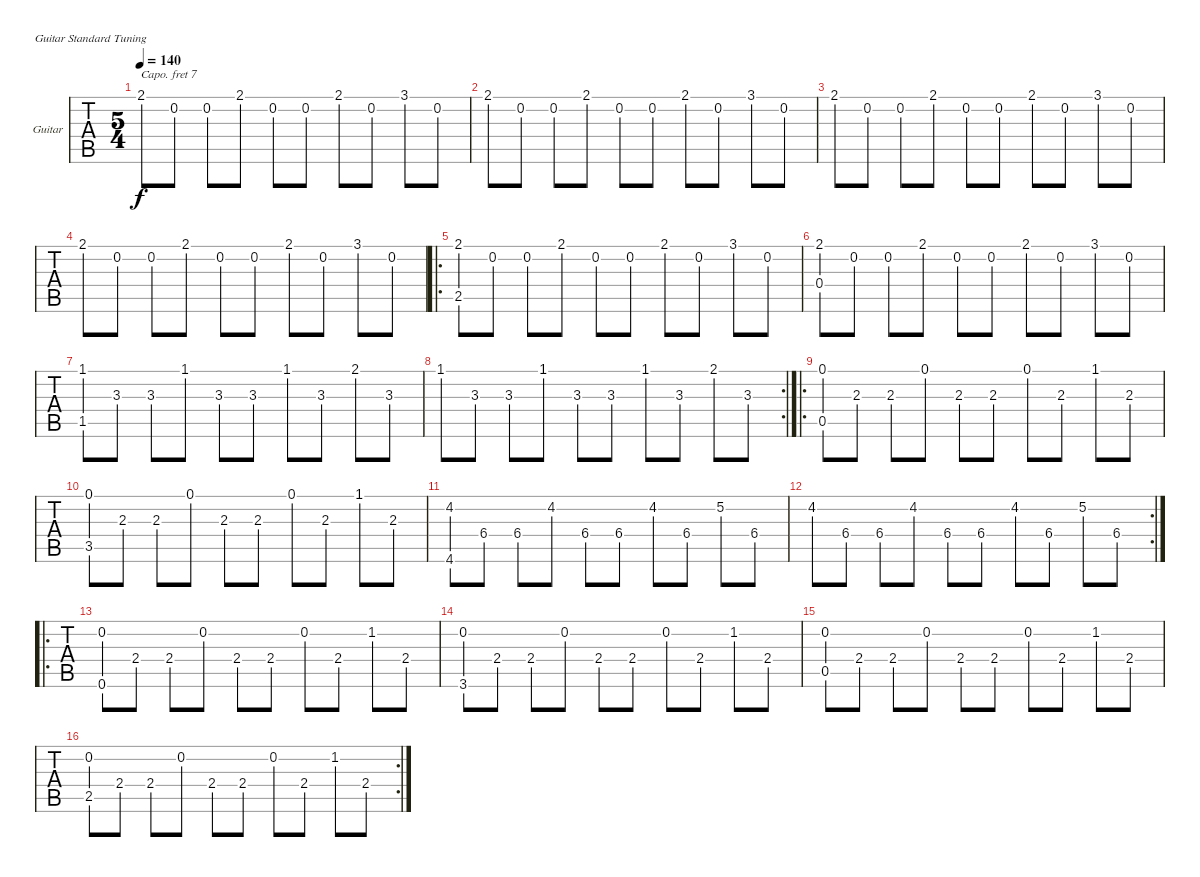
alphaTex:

\bracketExtendMode groupsimilarinstruments
\firstSystemTrackNameOrientation horizontal
\otherSystemsTrackNameOrientation horizontal
\track ("" "Guitar") {instrument distortionguitar}
\staff {tabs}
\capo 7
\tuning (E4 B3 G3 D3 A2 E2)
\ts (5 4)
\tempo 140
\clef g2
\ks c
2.1.8{dy f instrument distortionguitar} 0.2.8 0.2.8 2.1.8 0.2.8 0.2.8 2.1.8 0.2.8 3.1.8 0.2.8 |
2.1.8 0.2.8 0.2.8 2.1.8 0.2.8 0.2.8 2.1.8 0.2.8 3.1.8 0.2.8 |
2.1.8 0.2.8 0.2.8 2.1.8 0.2.8 0.2.8 2.1.8 0.2.8 3.1.8 0.2.8 |
2.1.8 0.2.8 0.2.8 2.1.8 0.2.8 0.2.8 2.1.8 0.2.8 3.1.8 0.2.8 |
\ro
(2.5 2.1).8 0.2.8 0.2.8 2.1.8 0.2.8 0.2.8 2.1.8 0.2.8 3.1.8 0.2.8 |
(0.4 2.1).8 0.2.8 0.2.8 2.1.8 0.2.8 0.2.8 2.1.8 0.2.8 3.1.8 0.2.8 |
(1.5 1.1).8 3.3.8 3.3.8 1.1.8 3.3.8 3.3.8 1.1.8 3.3.8 2.1.8 3.3.8 |
\rc 2
1.1.8 3.3.8 3.3.8 1.1.8 3.3.8 3.3.8 1.1.8 3.3.8 2.1.8 3.3.8 |
\ro
(0.5 0.1).8 2.3.8 2.3.8 0.1.8 2.3.8 2.3.8 0.1.8 2.3.8 1.1.8 2.3.8 |
(3.5 0.1).8 2.3.8 2.3.8 0.1.8 2.3.8 2.3.8 0.1.8 2.3.8 1.1.8 2.3.8 |
(4.6 4.2).8 6.4.8 6.4.8 4.2.8 6.4.8 6.4.8 4.2.8 6.4.8 5.2.8 6.4.8 |
\rc 2
4.2.8 6.4.8 6.4.8 4.2.8 6.4.8 6.4.8 4.2.8 6.4.8 5.2.8 6.4.8 |
\ro
(0.6 0.2).8 2.4.8 2.4.8 0.2.8 2.4.8 2.4.8 0.2.8 2.4.8 1.2.8 2.4.8 |
(3.6 0.2).8 2.4.8 2.4.8 0.2.8 2.4.8 2.4.8 0.2.8 2.4.8 1.2.8 2.4.8 |
(0.5 0.2).8 2.4.8 2.4.8 0.2.8 2.4.8 2.4.8 0.2.8 2.4.8 1.2.8 2.4.8 |
\rc 2
(2.5 0.2).8 2.4.8 2.4.8 0.2.8 2.4.8 2.4.8 0.2.8 2.4.8 1.2.8 2.4.8
